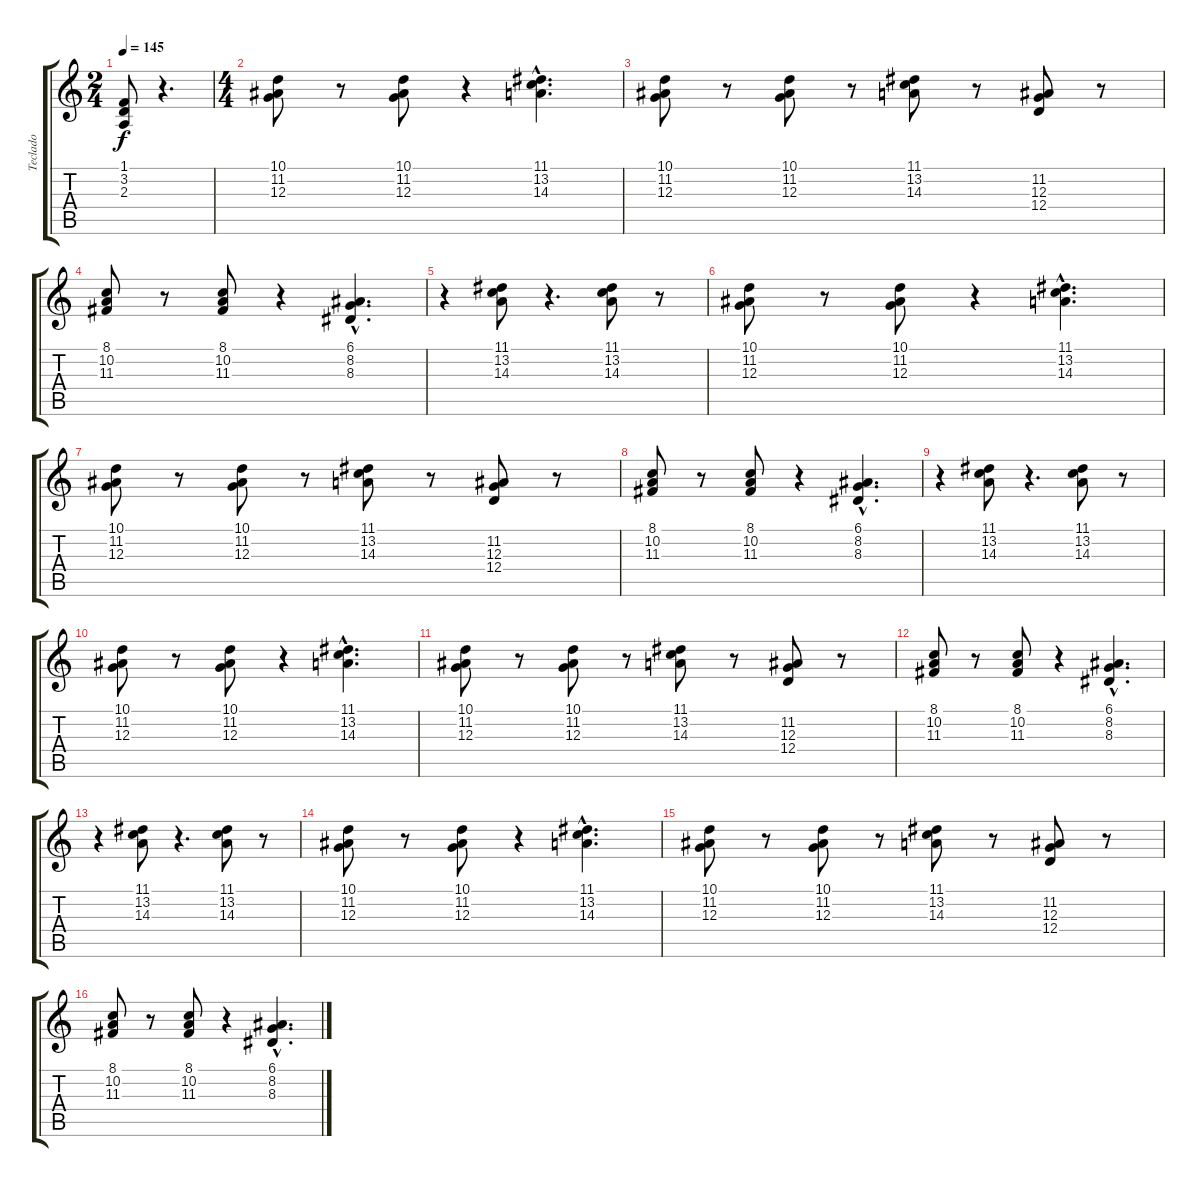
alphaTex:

\track ("Teclado" "Teclado") {instrument stringensemble1}
\staff {score tabs}
\tuning (E4 B3 G3 D3 A2 E2) {hide}
\ts (2 4)
\tempo 145
\clef g2
\ks c
(1.1 3.2 2.3).8{dy f} r.4{d} |
\ts (4 4)
(10.1 11.2 12.3).8 r.8 (10.1 11.2 12.3).8 r.4 (11.1{hac} 13.2{hac} 14.3{hac}).4{d} |
(10.1 11.2 12.3).8 r.8 (10.1 11.2 12.3).8 r.8 (11.1 13.2 14.3).8 r.8 (11.2 12.3 12.4).8 r.8 |
(8.1 10.2 11.3).8 r.8 (8.1 10.2 11.3).8 r.4 (6.1{hac} 8.2{hac} 8.3{hac}).4{d} |
r.4 (11.1 13.2 14.3).8 r.4{d} (11.1 13.2 14.3).8 r.8 |
(10.1 11.2 12.3).8 r.8 (10.1 11.2 12.3).8 r.4 (11.1{hac} 13.2{hac} 14.3{hac}).4{d} |
(10.1 11.2 12.3).8 r.8 (10.1 11.2 12.3).8 r.8 (11.1 13.2 14.3).8 r.8 (11.2 12.3 12.4).8 r.8 |
(8.1 10.2 11.3).8 r.8 (8.1 10.2 11.3).8 r.4 (6.1{hac} 8.2{hac} 8.3{hac}).4{d} |
r.4 (11.1 13.2 14.3).8 r.4{d} (11.1 13.2 14.3).8 r.8 |
(10.1 11.2 12.3).8 r.8 (10.1 11.2 12.3).8 r.4 (11.1{hac} 13.2{hac} 14.3{hac}).4{d} |
(10.1 11.2 12.3).8 r.8 (10.1 11.2 12.3).8 r.8 (11.1 13.2 14.3).8 r.8 (11.2 12.3 12.4).8 r.8 |
(8.1 10.2 11.3).8 r.8 (8.1 10.2 11.3).8 r.4 (6.1{hac} 8.2{hac} 8.3{hac}).4{d} |
r.4 (11.1 13.2 14.3).8 r.4{d} (11.1 13.2 14.3).8 r.8 |
(10.1 11.2 12.3).8 r.8 (10.1 11.2 12.3).8 r.4 (11.1{hac} 13.2{hac} 14.3{hac}).4{d} |
(10.1 11.2 12.3).8 r.8 (10.1 11.2 12.3).8 r.8 (11.1 13.2 14.3).8 r.8 (11.2 12.3 12.4).8 r.8 |
(8.1 10.2 11.3).8 r.8 (8.1 10.2 11.3).8 r.4 (6.1{hac} 8.2{hac} 8.3{hac}).4{d}
